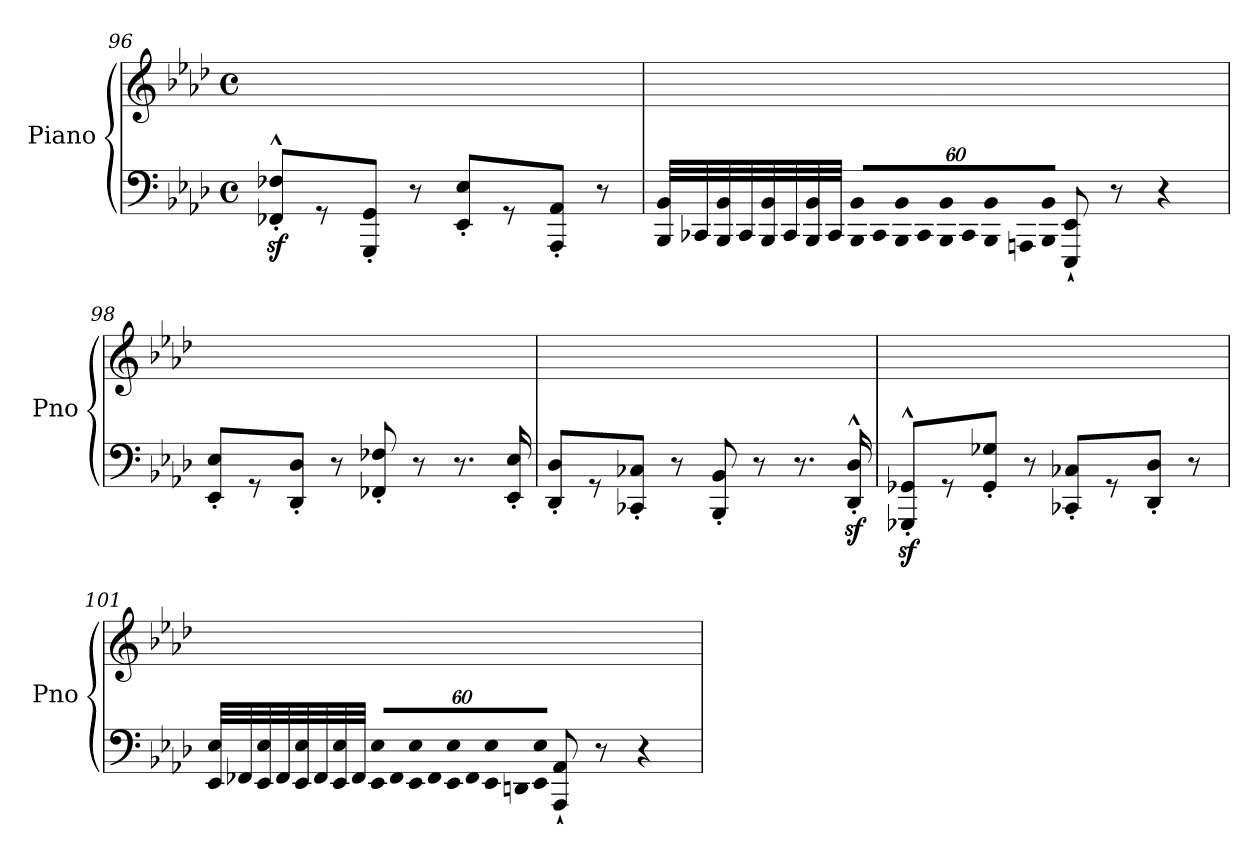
**kern	**kern
*part1	*part1
*staff2	*staff1
*I"Piano	*
*I'Pno	*
*clefF4	*clefG2
*k[b-e-a-d-]	*k[b-e-a-d-]
*M4/4	*M4/4
*met(c)	*met(c)
=96	=96
8FF-X/z<'^^ 8F-X/z<'^^L	1ryy
8r	.
8GGG/' 8GG/'J	.
8r	.
8EE-/' 8E-/'L	.
8r	.
8AAA-/' 8AA-/'J	.
8r	.
!!LO:LB:g=z
=97	=97
32BBB-/ 32BB-/LLL	1ryy
32CC-X/	.
32BBB-/ 32BB-/	.
32CC-/	.
32BBB-/ 32BB-/	.
32CC-/	.
32BBB-/ 32BB-/	.
32CC-/JJJ	.
*Xbrackettup	*
!LO:N:vis=32	!
1920%53BBB-/ 1920%53BB-/LLL	.
!LO:N:vis=32	!
1920%53CC-/	.
!LO:N:vis=32	!
1920%53BBB-/ 1920%53BB-/	.
!LO:N:vis=32	!
1920%53CC-/	.
!LO:N:vis=32	!
1920%53BBB-/ 1920%53BB-/	.
!LO:N:vis=32	!
1920%53CC-/	.
!LO:N:vis=32	!
1920%53BBB-/ 1920%53BB-/	.
!LO:N:vis=32	!
1920%53AAAn/	.
!LO:N:vis=32	!
1920%53BBB-/ 1920%53BB-/JJJ	.
640ryy	.
8EEE-/` 8EE-/`	.
8r	.
4r	.
=98	=98
8EE-/' 8E-/'L	1ryy
8r	.
8DD-/' 8D-/'J	.
8r	.
8FF-X/' 8F-X/'	.
8r	.
8.r	.
16EE-/' 16E-/'	.
=99	=99
8DD-/' 8D-/'L	1ryy
8r	.
8CC-X/' 8C-X/'J	.
8r	.
8BBB-/' 8BB-/'	.
8r	.
8.r	.
16DD-/z<'^^ 16D-/z<'^^	.
!!LO:LB:g=z
=100	=100
8GGG-X/z<'^^ 8GG-X/z<'^^L	1ryy
8r	.
8GG-/' 8G-X/'J	.
8r	.
8CC-X/' 8C-X/'L	.
8r	.
8DD-/' 8D-/'J	.
8r	.
=101	=101
32EE-/ 32E-/LLL	1ryy
32FF-X/	.
32EE-/ 32E-/	.
32FF-/	.
32EE-/ 32E-/	.
32FF-/	.
32EE-/ 32E-/	.
32FF-/JJJ	.
!LO:N:vis=32	!
1920%53EE-/ 1920%53E-/LLL	.
!LO:N:vis=32	!
1920%53FF-/	.
!LO:N:vis=32	!
1920%53EE-/ 1920%53E-/	.
!LO:N:vis=32	!
1920%53FF-/	.
!LO:N:vis=32	!
1920%53EE-/ 1920%53E-/	.
!LO:N:vis=32	!
1920%53FF-/	.
!LO:N:vis=32	!
1920%53EE-/ 1920%53E-/	.
!LO:N:vis=32	!
1920%53DDn/	.
!LO:N:vis=32	!
1920%53EE-/ 1920%53E-/JJJ	.
640ryy	.
8AAA-/` 8AA-/`	.
8r	.
4r	.
=	=
*-	*-
